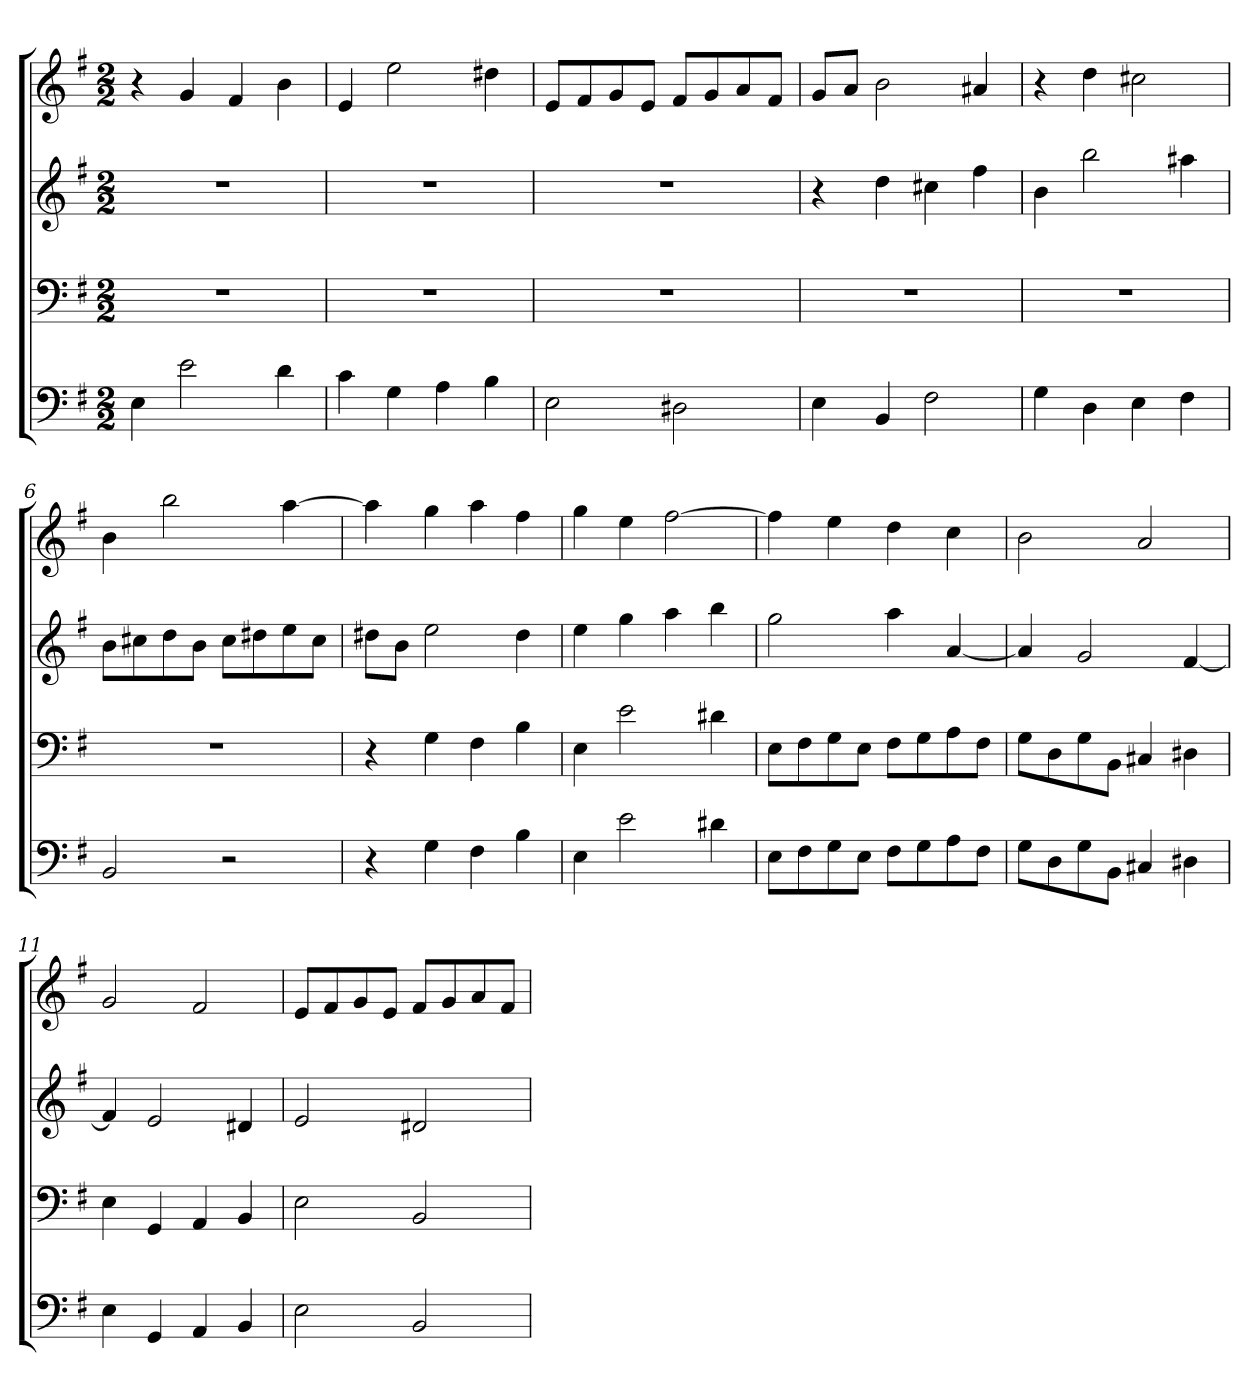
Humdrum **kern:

**kern	**kern	**kern	**kern
*part4	*part3	*part2	*part1
*staff4	*staff3	*staff2	*staff1
*k[f#]	*k[f#]	*k[f#]	*k[f#]
*e:	*e:	*e:	*e:
*M2/2	*M2/2	*M2/2	*M2/2
=1	=1	=1	=1
4E	1r	1r	4r
2e	.	.	4g
.	.	.	4f#
4d	.	.	4b
=2	=2	=2	=2
4c	1r	1r	4e
4G	.	.	2ee
4A	.	.	.
4B	.	.	4dd#X
=3	=3	=3	=3
2E	1r	1r	8eL
.	.	.	8f#
.	.	.	8g
.	.	.	8eJ
2D#X	.	.	8f#L
.	.	.	8g
.	.	.	8a
.	.	.	8f#J
=4	=4	=4	=4
4E	1r	4r	8gL
.	.	.	8aJ
4BB	.	4dd	2b
2F#	.	4cc#X	.
.	.	4ff#	4a#X
=5	=5	=5	=5
4G	1r	4b	4r
4D	.	2bb	4dd
4E	.	.	2cc#X
4F#	.	4aa#X	.
=6	=6	=6	=6
2BB	1r	8bL	4b
.	.	8cc#X	.
.	.	8dd	2bb
.	.	8bJ	.
2r	.	8cc#L	.
.	.	8dd#X	.
.	.	8ee	[4aa
.	.	8cc#J	.
=7	=7	=7	=7
4r	4r	8dd#XL	4aa]
.	.	8bJ	.
4G	4G	2ee	4gg
4F#	4F#	.	4aa
4B	4B	4dd#	4ff#
=8	=8	=8	=8
4E	4E	4ee	4gg
2e	2e	4gg	4ee
.	.	4aa	[2ff#
4d#X	4d#X	4bb	.
=9	=9	=9	=9
8EL	8EL	2gg	4ff#]
8F#	8F#	.	.
8G	8G	.	4ee
8EJ	8EJ	.	.
8F#L	8F#L	4aa	4dd
8G	8G	.	.
8A	8A	[4a	4cc
8F#J	8F#J	.	.
=10	=10	=10	=10
8GL	8GL	4a]	2b
8D	8D	.	.
8G	8G	2g	.
8BBJ	8BBJ	.	.
4C#X	4C#X	.	2a
4D#X	4D#X	[4f#	.
=11	=11	=11	=11
4E	4E	4f#]	2g
4GG	4GG	2e	.
4AA	4AA	.	2f#
4BB	4BB	4d#X	.
=12	=12	=12	=12
2E	2E	2e	8eL
.	.	.	8f#
.	.	.	8g
.	.	.	8eJ
2BB	2BB	2d#X	8f#L
.	.	.	8g
.	.	.	8a
.	.	.	8f#J
=	=	=	=
*-	*-	*-	*-
